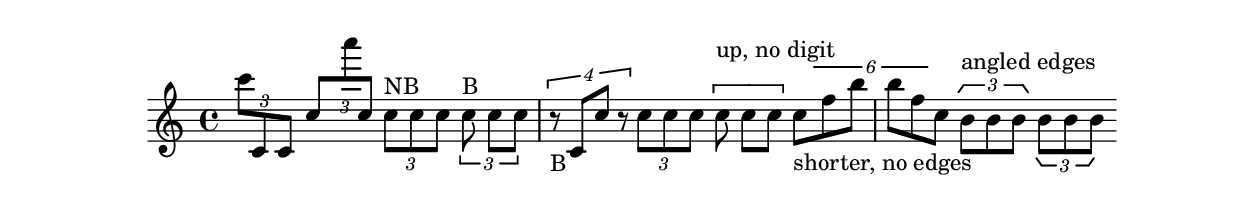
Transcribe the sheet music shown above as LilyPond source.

\version "2.17.11"

\header {
  texidoc = "Tuplet bracket formatting supports numerous options,
for instance, bracketed (B) and non-bracketed (NB).
"
}

\context Voice \relative c'' {

  \tuplet 3/2 { c'8 c,, c }
  \tuplet 3/2 { c'8 c'' c,, }

  \tuplet 3/2 { c8[^"NB" c c] }

  \tuplet 3/2 { c8^"B"  c[ c] }
  \tuplet 4/2 { r8_"B"  c,[ c'] r8 }

  \override TupletBracket.bracket-visibility = #'if-no-beam  
  \tuplet 3/2 { c8[ c c] }

  \tupletUp
  \override TupletNumber.stencil = ##f
  \tuplet 3/2 { c8^"up, no digit" c[ c] }
  \revert TupletNumber.stencil

  \override TupletBracket.bracket-visibility = ##t
  \override TupletBracket.edge-height = #'(0 . 0)
  \override TupletBracket.shorten-pair = #'(2.0 . 2.0)
  \tuplet 6/4 { c_"shorter, no edges" f b  b f c}	
  \revert TupletBracket.edge-height
  \revert TupletBracket.shorten-pair

  \override TupletBracket.bracket-flare = #'(0.5 . 0.5)
  \tuplet 3/2 { b^"angled edges" b b }
  \tupletNeutral
  \tuplet 3/2 { b b b }
}
